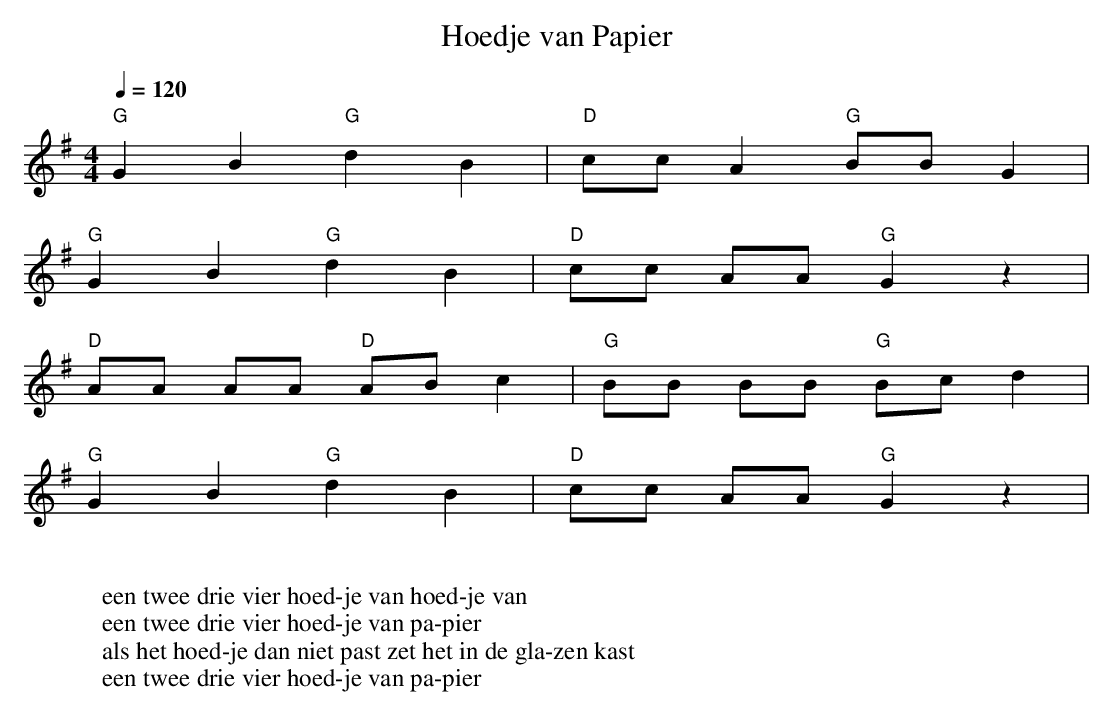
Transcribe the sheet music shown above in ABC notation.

X:1
T: Hoedje van Papier
M: 4/4
Q: 1/4=120
L: 1/4
K: G
"G"G B "G"d B |"D"c/c/ A "G"B/B/ G|
"G"G B "G"d B |"D"c/c/ A/A/ "G"G z|
"D"A/A/ A/A/ "D"A/B/ c| "G"B/B/ B/B/ "G"B/c/ d|
"G"G B "G"d B |"D"c/c/ A/A/ "G"G z|
W:
W: een twee drie vier hoed-je van hoed-je van
W: een twee drie vier hoed-je van pa-pier
W: als het hoed-je dan niet past zet het in de gla-zen kast
W: een twee drie vier hoed-je van pa-pier
